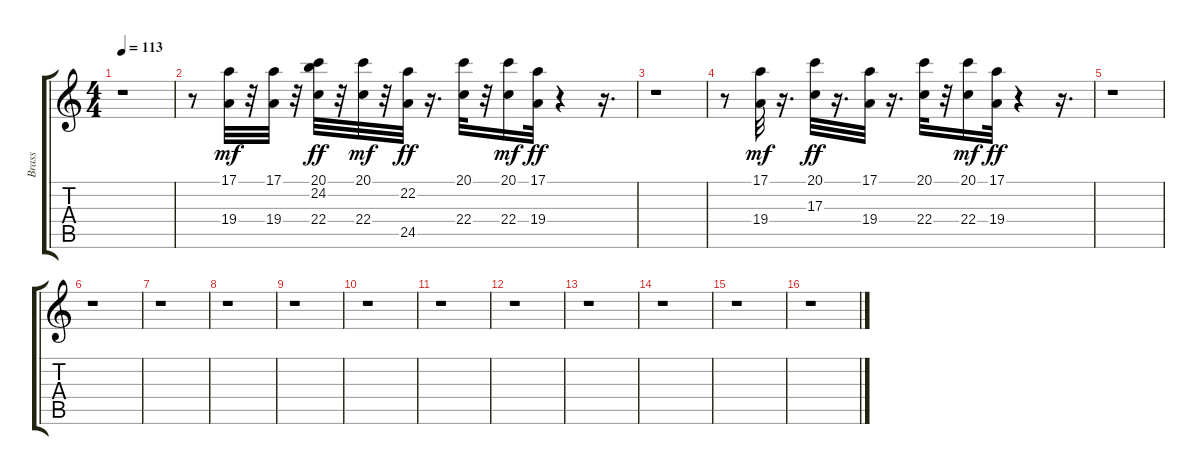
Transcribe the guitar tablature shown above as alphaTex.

\track ("Brass" "Brass") {instrument brasssection}
\staff {score tabs}
\tuning (E4 B3 G3 D3 A2 E2) {hide}
\ts (4 4)
\tempo 113
\clef g2
\ks c
r.1{dy ff} |
r.8 (17.1 19.4).32{dy mf} r.32 (17.1 19.4).32 r.32 (20.1 24.2 22.4).32{dy ff} r.32 (20.1 22.4).32{dy mf} r.32 (22.2 24.5).32{dy ff} r.16{d} (20.1 22.4).32 r.32 (20.1 22.4).16{dy mf} (17.1 19.4).32{dy ff} r.4 r.16{d} |
r.1 |
r.8 (17.1 19.4).32{dy mf} r.16{d} (20.1 17.3).32{dy ff} r.16{d} (17.1 19.4).32 r.16{d} (20.1 22.4).32 r.32 (20.1 22.4).16{dy mf} (17.1 19.4).32{dy ff} r.4 r.16{d} |
r.1 |
r.1 |
r.1 |
r.1 |
r.1 |
r.1 |
r.1 |
r.1 |
r.1 |
r.1 |
r.1 |
r.1
